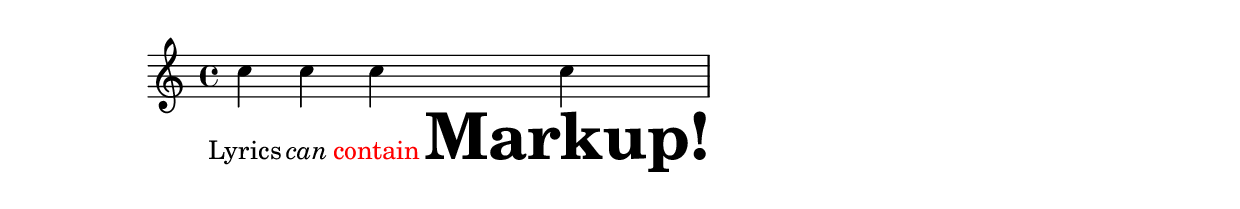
%% DO NOT EDIT this file manually; it is automatically
%% generated from LSR http://lsr.dsi.unimi.it
%% Make any changes in LSR itself, or in Documentation/snippets/new/ ,
%% and then run scripts/auxiliar/makelsr.py
%%
%% This file is in the public domain.
\version "2.14.2"

\header {
  lsrtags = "text, vocal-music"

%% Translation of GIT committish: b482c3e5b56c3841a88d957e0ca12964bd3e64fa
  texidoces = "
Es posible usar el modo de marcado para dar formato a sílabas
individuales dentro de la letra.

"
  doctitlees = "Dar formato a sílabas de la letra"

%%%    Translation of GIT committish: f86f00c1a8de0f034ba48506de2801c074bd5422
  texidocde = "
Textbeschriftungsmodus kann eingesetzt werden, um individuelle Silben im Gesangstext
zu formatieren.

"
  doctitlede = "Silben im Gesangstext formatieren"

%%  Translation of GIT committish: 30339cb3706f6399c84607426988b25f79b4998c
  texidocfr = "
Le mode @emph{markup} permet d'individualiser la mise en forme de
certaines syllabes.

"
  doctitlefr = "Mise en forme individuelle de syllabes"

  texidoc = "
Markup mode may be used to format individual syllables in lyrics.

"
  doctitle = "Formatting lyrics syllables"
} % begin verbatim

mel = \relative c'' { c4 c c c }
lyr = \lyricmode {
  Lyrics \markup { \italic can } \markup { \with-color #red contain }
  \markup { \fontsize #8 \bold Markup! }
}

<<
  \new Voice = melody \mel
  \new Lyrics \lyricsto melody \lyr
>>
